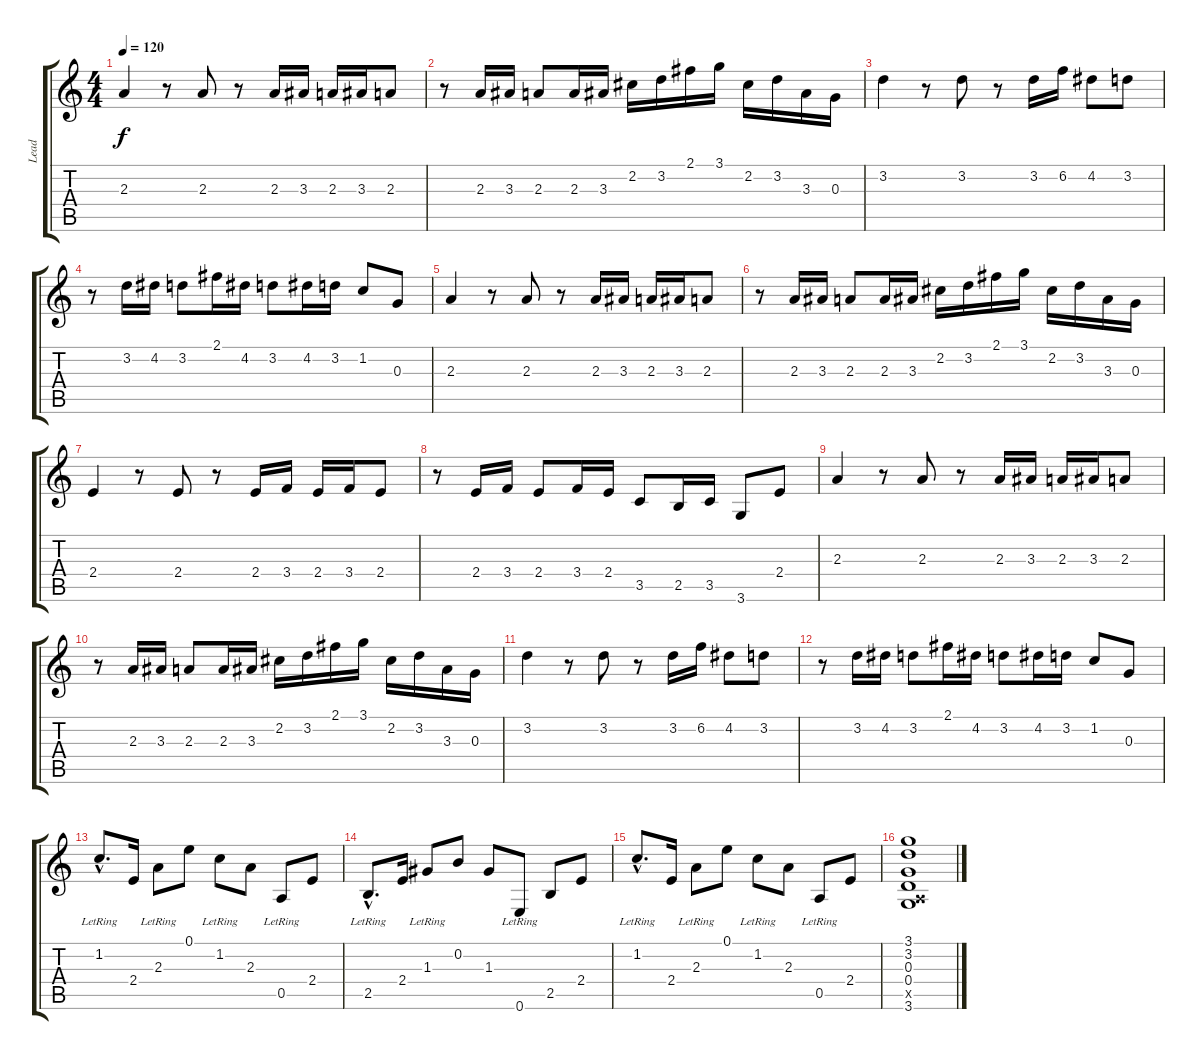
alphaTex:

\track ("Lead" "Lead") {instrument overdrivenguitar}
\staff {score tabs}
\tuning (E4 B3 G3 D3 A2 E2) {hide}
\ts (4 4)
\tempo 120
\clef g2
\ks c
2.3.4{dy f} r.8 2.3.8 r.8 2.3.16 3.3.16 2.3.16 3.3.16 2.3.8 |
r.8 2.3.16 3.3.16 2.3.8 2.3.16 3.3.16 2.2.16 3.2.16 2.1.16 3.1.16 2.2.16 3.2.16 3.3.16 0.3.16 |
3.2.4 r.8 3.2.8 r.8 3.2.16 6.2.16 4.2.8 3.2.8 |
r.8 3.2.16 4.2.16 3.2.8 2.1.16 4.2.16 3.2.8 4.2.16 3.2.16 1.2.8 0.3.8 |
2.3.4 r.8 2.3.8 r.8 2.3.16 3.3.16 2.3.16 3.3.16 2.3.8 |
r.8 2.3.16 3.3.16 2.3.8 2.3.16 3.3.16 2.2.16 3.2.16 2.1.16 3.1.16 2.2.16 3.2.16 3.3.16 0.3.16 |
2.4.4 r.8 2.4.8 r.8 2.4.16 3.4.16 2.4.16 3.4.16 2.4.8 |
r.8 2.4.16 3.4.16 2.4.8 3.4.16 2.4.16 3.5.8 2.5.16 3.5.16 3.6.8 2.4.8 |
2.3.4 r.8 2.3.8 r.8 2.3.16 3.3.16 2.3.16 3.3.16 2.3.8 |
r.8 2.3.16 3.3.16 2.3.8 2.3.16 3.3.16 2.2.16 3.2.16 2.1.16 3.1.16 2.2.16 3.2.16 3.3.16 0.3.16 |
3.2.4 r.8 3.2.8 r.8 3.2.16 6.2.16 4.2.8 3.2.8 |
r.8 3.2.16 4.2.16 3.2.8 2.1.16 4.2.16 3.2.8 4.2.16 3.2.16 1.2.8 0.3.8 |
1.2{hac lr}.8{d} 2.4.16 2.3{lr}.8 0.1.8 1.2{lr}.8 2.3.8 0.5{lr}.8 2.4.8 |
2.5{hac lr}.8{d} 2.4.16 1.3{lr}.8 0.2.8 1.3.8 0.6{lr}.8 2.5.8 2.4.8 |
1.2{hac lr}.8{d} 2.4.16 2.3{lr}.8 0.1.8 1.2{lr}.8 2.3.8 0.5{lr}.8 2.4.8 |
(3.1 3.2 0.3 0.4 0.5{x} 3.6).1
